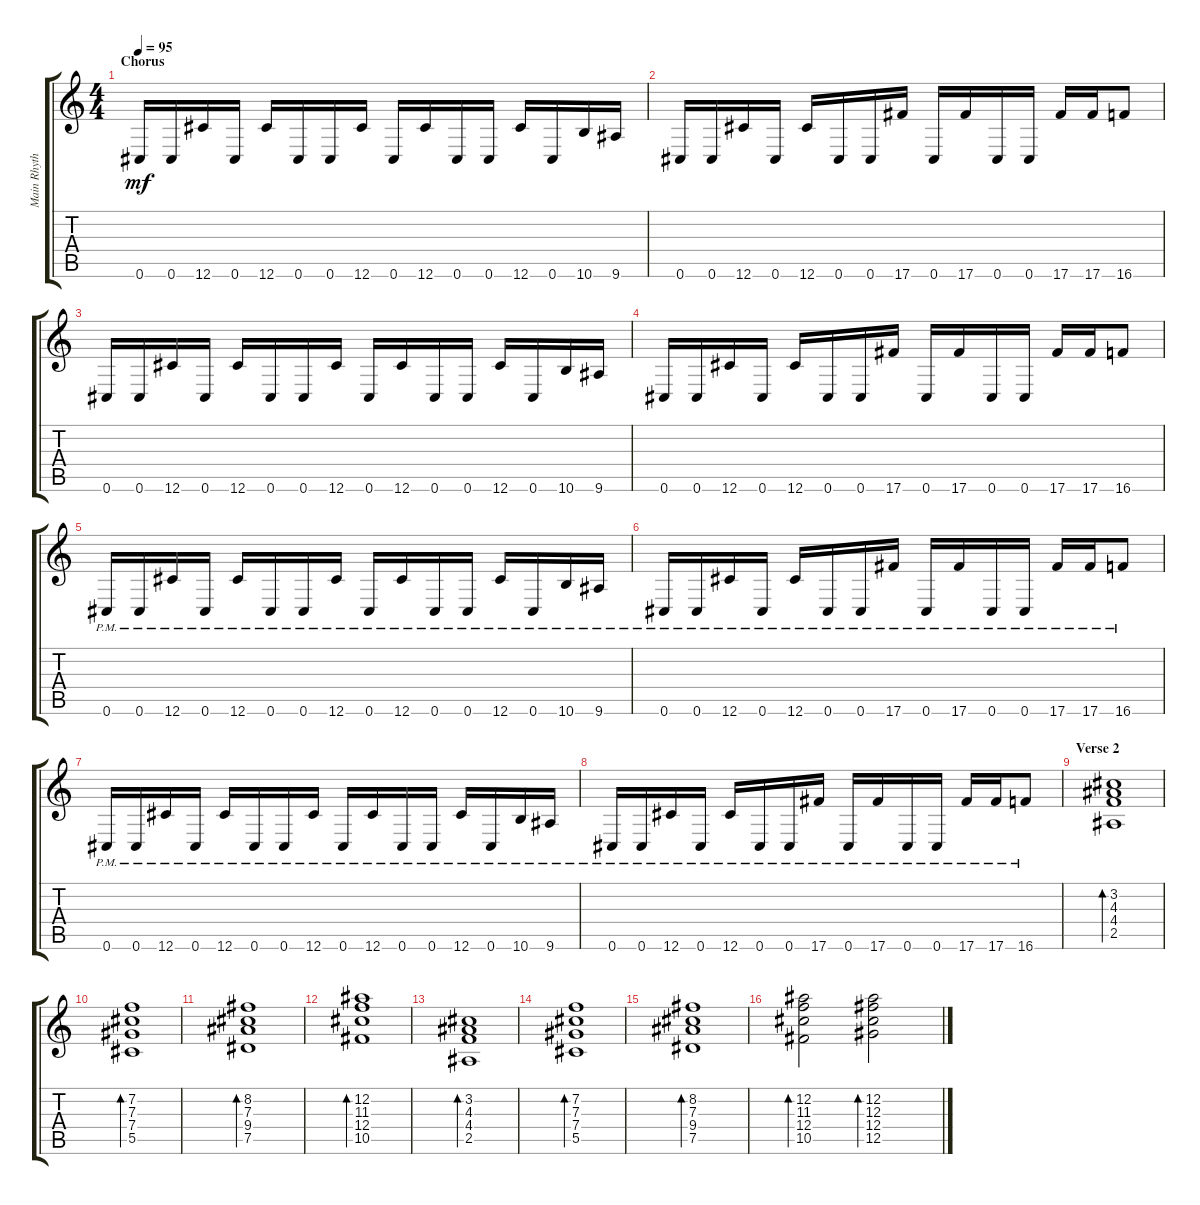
\track ("Main Rhythm Guitar" "Main Rhyth") {instrument electricguitarclean}
\staff {score tabs}
\tuning (Eb4 Bb3 Gb3 Db3 Ab2 Db2) {hide}
\ts (4 4)
\section ("" "Chorus")
\tempo 95
\clef g2
\ks c
0.6.16{dy mf} 0.6.16 12.6.16 0.6.16 12.6.16 0.6.16 0.6.16 12.6.16 0.6.16 12.6.16 0.6.16 0.6.16 12.6.16 0.6.16 10.6.16 9.6.16 |
0.6.16 0.6.16 12.6.16 0.6.16 12.6.16 0.6.16 0.6.16 17.6.16 0.6.16 17.6.16 0.6.16 0.6.16 17.6.16 17.6.16 16.6.8 |
0.6.16 0.6.16 12.6.16 0.6.16 12.6.16 0.6.16 0.6.16 12.6.16 0.6.16 12.6.16 0.6.16 0.6.16 12.6.16 0.6.16 10.6.16 9.6.16 |
0.6.16 0.6.16 12.6.16 0.6.16 12.6.16 0.6.16 0.6.16 17.6.16 0.6.16 17.6.16 0.6.16 0.6.16 17.6.16 17.6.16 16.6.8 |
0.6{pm}.16 0.6{pm}.16 12.6{pm}.16 0.6{pm}.16 12.6{pm}.16 0.6{pm}.16 0.6{pm}.16 12.6{pm}.16 0.6{pm}.16 12.6{pm}.16 0.6{pm}.16 0.6{pm}.16 12.6{pm}.16 0.6{pm}.16 10.6{pm}.16 9.6{pm}.16 |
0.6{pm}.16 0.6{pm}.16 12.6{pm}.16 0.6{pm}.16 12.6{pm}.16 0.6{pm}.16 0.6{pm}.16 17.6{pm}.16 0.6{pm}.16 17.6{pm}.16 0.6{pm}.16 0.6{pm}.16 17.6{pm}.16 17.6{pm}.16 16.6{pm}.8 |
0.6{pm}.16 0.6{pm}.16 12.6{pm}.16 0.6{pm}.16 12.6{pm}.16 0.6{pm}.16 0.6{pm}.16 12.6{pm}.16 0.6{pm}.16 12.6{pm}.16 0.6{pm}.16 0.6{pm}.16 12.6{pm}.16 0.6{pm}.16 10.6{pm}.16 9.6{pm}.16 |
0.6{pm}.16 0.6{pm}.16 12.6{pm}.16 0.6{pm}.16 12.6{pm}.16 0.6{pm}.16 0.6{pm}.16 17.6{pm}.16 0.6{pm}.16 17.6{pm}.16 0.6{pm}.16 0.6{pm}.16 17.6{pm}.16 17.6{pm}.16 16.6{pm}.8 |
\section ("" "Verse 2")
(3.2 4.3 4.4 2.5).1{bd 120} |
(7.2 7.3 7.4 5.5).1{bd 120} |
(8.2 7.3 9.4 7.5).1{bd 120} |
(12.2 11.3 12.4 10.5).1{bd 120} |
(3.2 4.3 4.4 2.5).1{bd 120} |
(7.2 7.3 7.4 5.5).1{bd 120} |
(8.2 7.3 9.4 7.5).1{bd 120} |
(12.2 11.3 12.4 10.5).2{bd 120} (12.2 12.3 12.4 12.5).2{bd 120}
